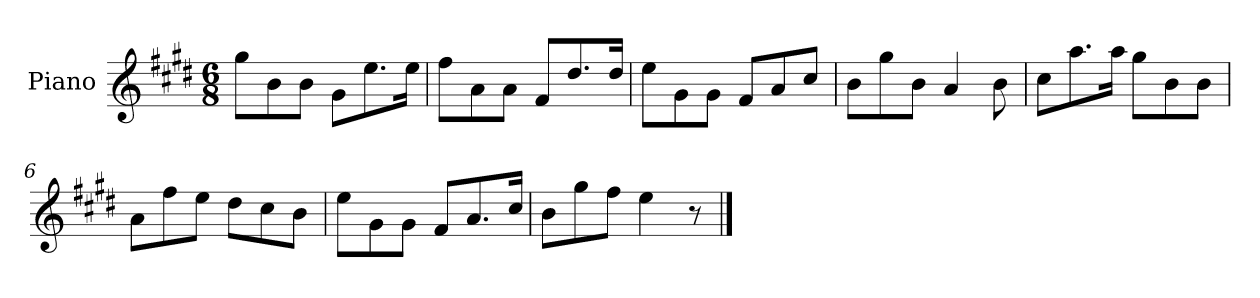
**kern
*part1
*staff1
*I"Piano
*I'Pno
*clefG2
*k[f#c#g#d#]
*E:
*M6/8
=1
8gg#\L
8b\
8b\J
8g#\L
8.ee\
16ee\Jk
=2
8ff#\L
8a\
8a\J
8f#/L
8.dd#/
16dd#/Jk
=3
8ee\L
8g#\
8g#\J
8f#/L
8a/
8cc#/J
=4
8b\L
8gg#\
8b\J
4a/
8b\
=5
8cc#\L
8.aa\
16aa\Jk
8gg#\L
8b\
8b\J
=6
8a\L
8ff#\
8ee\J
8dd#\L
8cc#\
8b\J
=7
8ee\L
8g#\
8g#\J
8f#/L
8.a/
16cc#/Jk
=8
8b\L
8gg#\
8ff#\J
4ee\
8r
==
*-
